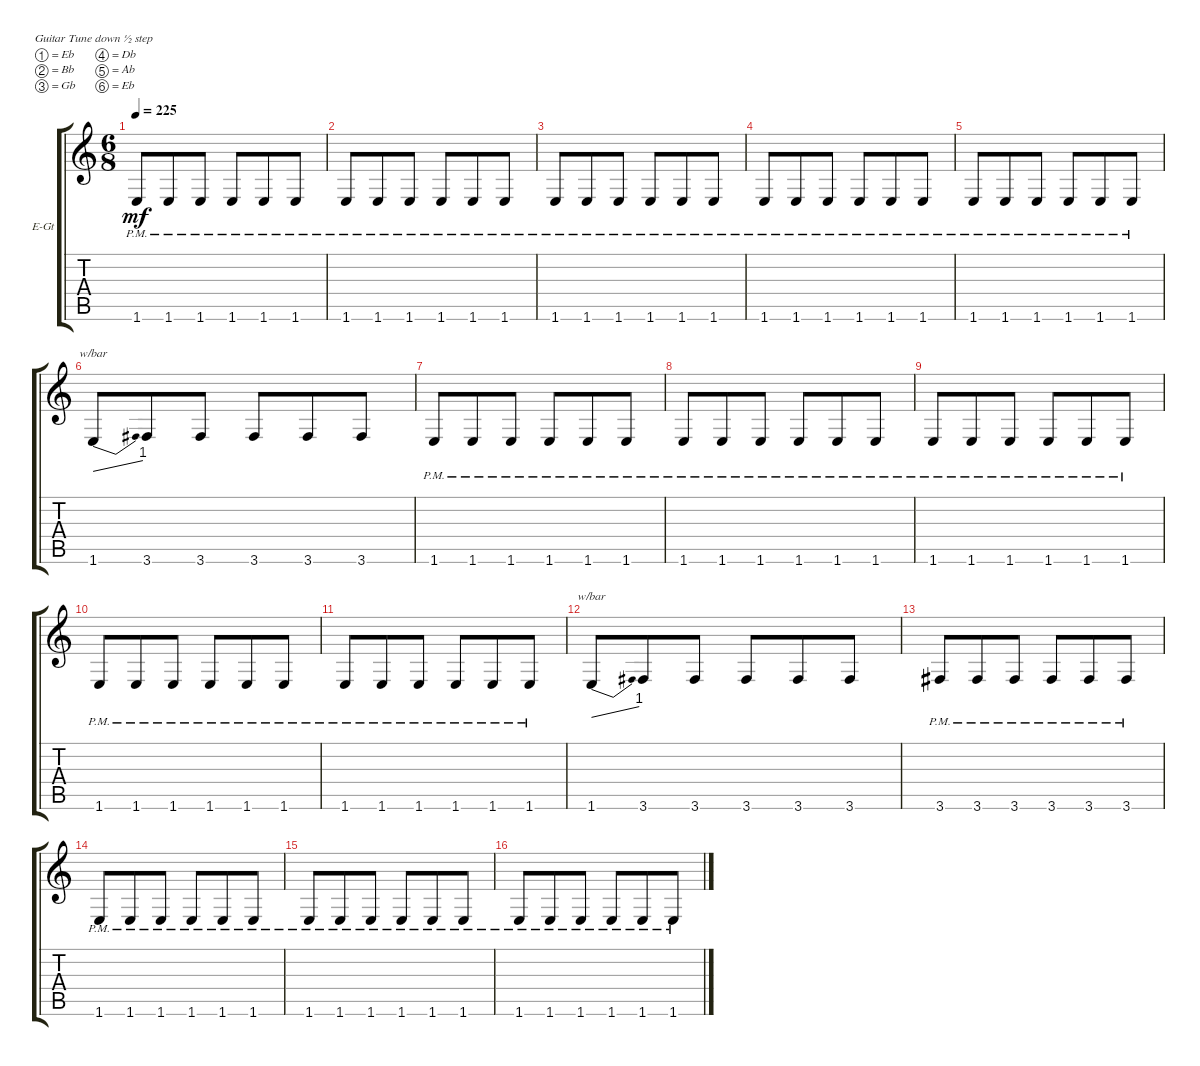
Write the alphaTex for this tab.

\bracketExtendMode groupsimilarinstruments
\firstSystemTrackNameOrientation horizontal
\otherSystemsTrackNameOrientation horizontal
\track ("left" "E-Gt") {instrument distortionguitar}
\staff {score tabs}
\tuning (Eb4 Bb3 Gb3 Db3 Ab2 Eb2)
\ts (6 8)
\tempo 225
\clef g2
\ks c
1.6{pm}.8{dy mf} 1.6{pm}.8 1.6{pm}.8 1.6{pm}.8 1.6{pm}.8 1.6{pm}.8 |
1.6{pm}.8 1.6{pm}.8 1.6{pm}.8 1.6{pm}.8 1.6{pm}.8 1.6{pm}.8 |
1.6{pm}.8 1.6{pm}.8 1.6{pm}.8 1.6{pm}.8 1.6{pm}.8 1.6{pm}.8 |
1.6{pm}.8 1.6{pm}.8 1.6{pm}.8 1.6{pm}.8 1.6{pm}.8 1.6{pm}.8 |
1.6{pm}.8 1.6{pm}.8 1.6{pm}.8 1.6{pm}.8 1.6{pm}.8 1.6{pm}.8 |
1.6.8{tbe (dive default 18 0 52.199999999999996 4)} 3.6.8 3.6.8 3.6.8 3.6.8 3.6.8 |
1.6{pm}.8 1.6{pm}.8 1.6{pm}.8 1.6{pm}.8 1.6{pm}.8 1.6{pm}.8 |
1.6{pm}.8 1.6{pm}.8 1.6{pm}.8 1.6{pm}.8 1.6{pm}.8 1.6{pm}.8 |
1.6{pm}.8 1.6{pm}.8 1.6{pm}.8 1.6{pm}.8 1.6{pm}.8 1.6{pm}.8 |
1.6{pm}.8 1.6{pm}.8 1.6{pm}.8 1.6{pm}.8 1.6{pm}.8 1.6{pm}.8 |
1.6{pm}.8 1.6{pm}.8 1.6{pm}.8 1.6{pm}.8 1.6{pm}.8 1.6{pm}.8 |
1.6.8{tbe (dive default 12 0 39 4)} 3.6.8 3.6.8 3.6.8 3.6.8 3.6.8 |
3.6{pm}.8 3.6{pm}.8 3.6{pm}.8 3.6{pm}.8 3.6{pm}.8 3.6{pm}.8 |
1.6{pm}.8 1.6{pm}.8 1.6{pm}.8 1.6{pm}.8 1.6{pm}.8 1.6{pm}.8 |
1.6{pm}.8 1.6{pm}.8 1.6{pm}.8 1.6{pm}.8 1.6{pm}.8 1.6{pm}.8 |
1.6{pm}.8 1.6{pm}.8 1.6{pm}.8 1.6{pm}.8 1.6{pm}.8 1.6{pm}.8
